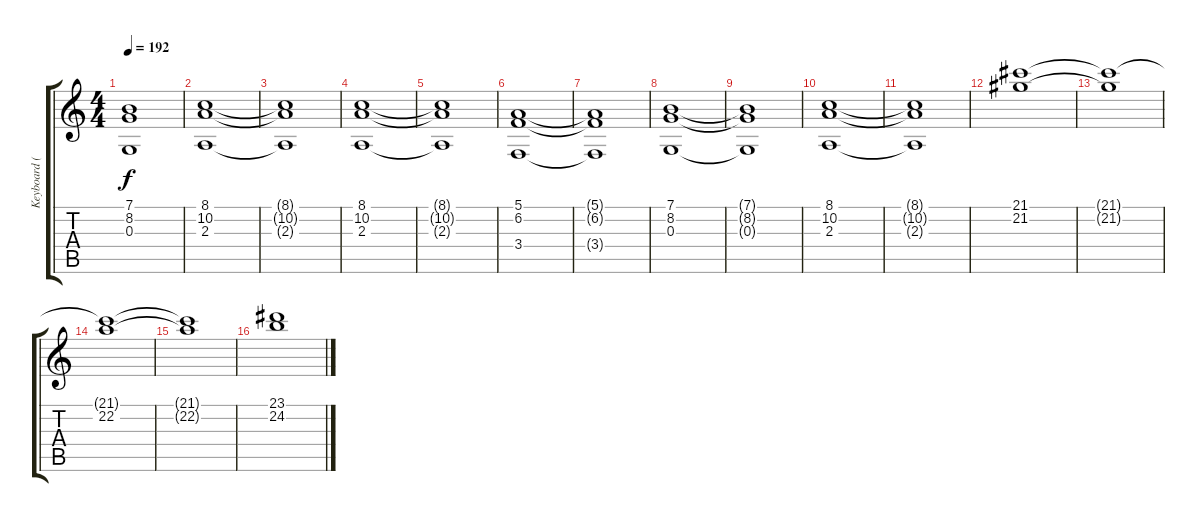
\track ("Keyboard (High Note)" "Keyboard (") {instrument stringensemble1}
\staff {score tabs}
\tuning (E4 B3 G3 D3 A2 E2) {hide}
\ts (4 4)
\tempo 192
\clef g2
\ks c
(7.1{t} 8.2{t} 0.3{t}).1{dy f} |
(8.1 10.2 2.3).1 |
(8.1{t} 10.2{t} 2.3{t}).1 |
(8.1 10.2 2.3).1 |
(8.1{t} 10.2{t} 2.3{t}).1 |
(5.1 6.2 3.4).1 |
(5.1{t} 6.2{t} 3.4{t}).1 |
(7.1 8.2 0.3).1 |
(7.1{t} 8.2{t} 0.3{t}).1 |
(8.1 10.2 2.3).1 |
(8.1{t} 10.2{t} 2.3{t}).1 |
(21.1 21.2).1{volume 12 instrument synthstrings1} |
(21.1{t} 21.2{t}).1 |
(21.1{t} 22.2).1 |
(21.1{t} 22.2{t}).1 |
(23.1 24.2).1
